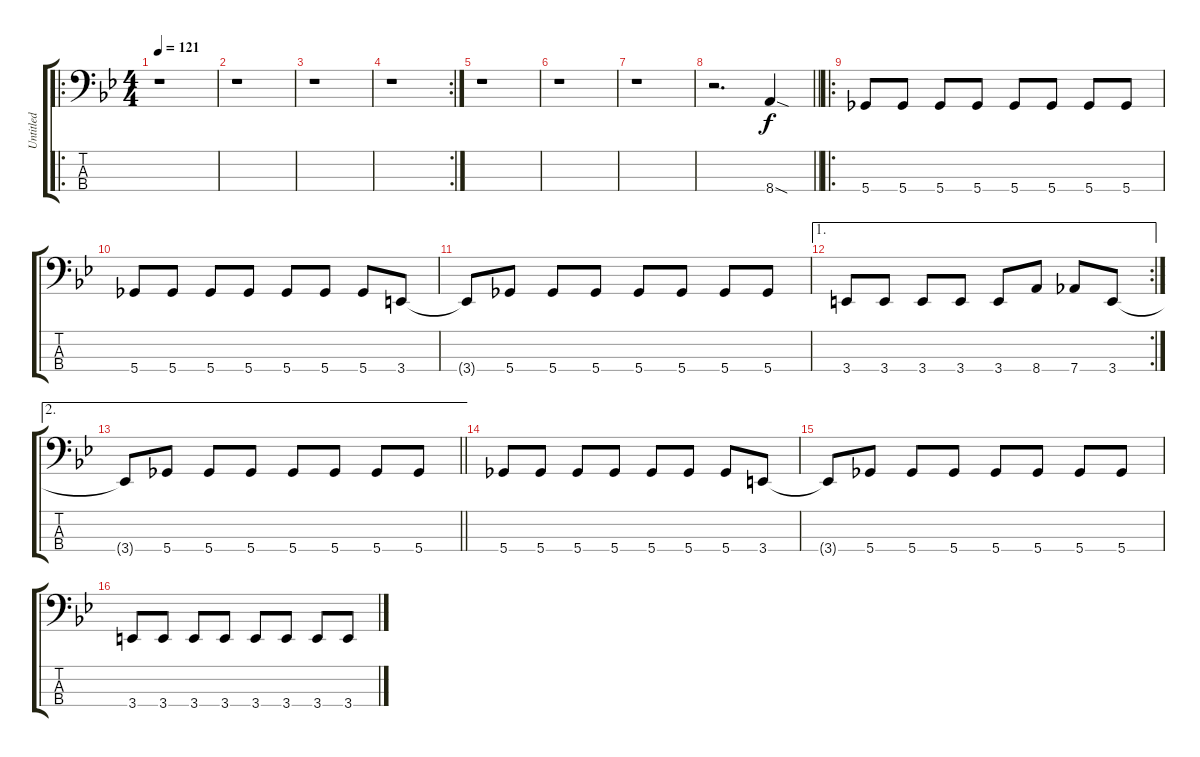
\track ("Untitled" "Untitled") {instrument electricbassfinger}
\staff {score tabs}
\tuning (Gb2 Db2 Ab1 Db1) {hide}
\ro
\ts (4 4)
\tempo 121
\clef f4
\ks bb
r.1{dy f instrument electricbassfinger} |
r.1 |
r.1 |
\rc 2
r.1 |
r.1 |
r.1 |
r.1 |
\barLineRight lightlight
r.2{d} 8.4{sod}.4 |
\ro
5.4.8 5.4.8 5.4.8 5.4.8 5.4.8 5.4.8 5.4.8 5.4.8 |
5.4.8 5.4.8 5.4.8 5.4.8 5.4.8 5.4.8 5.4.8 3.4.8 |
3.4{t}.8 5.4.8 5.4.8 5.4.8 5.4.8 5.4.8 5.4.8 5.4.8 |
\ae 1
\rc 2
3.4.8 3.4.8 3.4.8 3.4.8 3.4.8 8.4.8 7.4.8 3.4.8 |
\ae 2
\barLineRight lightlight
3.4{t}.8 5.4.8 5.4.8 5.4.8 5.4.8 5.4.8 5.4.8 5.4.8 |
5.4.8 5.4.8 5.4.8 5.4.8 5.4.8 5.4.8 5.4.8 3.4.8 |
3.4{t}.8 5.4.8 5.4.8 5.4.8 5.4.8 5.4.8 5.4.8 5.4.8 |
3.4.8 3.4.8 3.4.8 3.4.8 3.4.8 3.4.8 3.4.8 3.4.8
